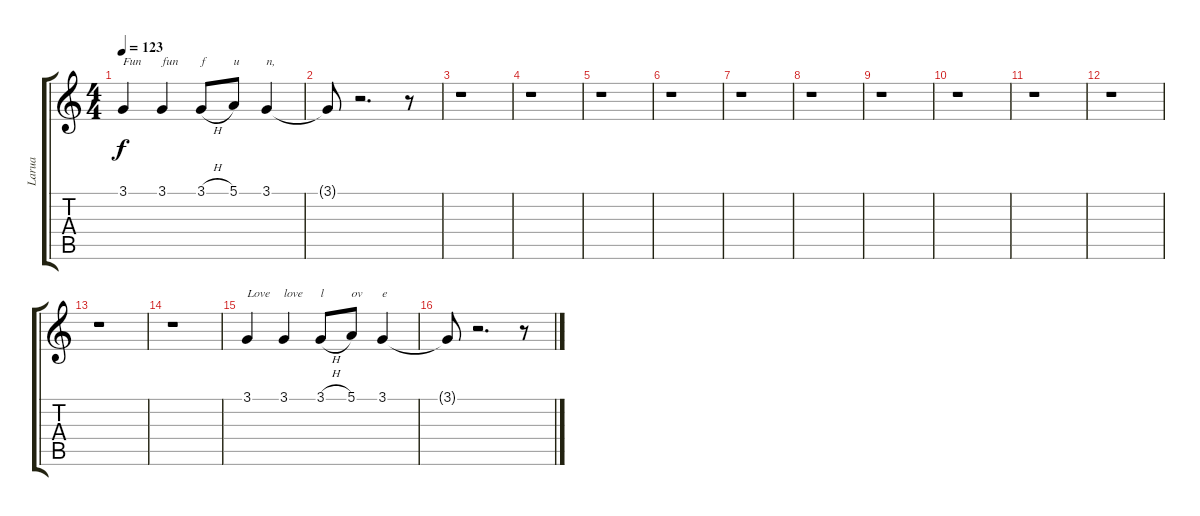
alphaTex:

\track ("Larua" "Larua") {instrument flute}
\staff {score tabs}
\tuning (E4 B3 G3 D3 A2 E2) {hide}
\ts (4 4)
\tempo 123
\clef g2
\ks c
3.1.4{txt "Fun" dy f} 3.1.4{txt "fun"} 3.1{h}.8{txt "f"} 5.1.8{txt "u"} 3.1.4{txt "n,"} |
3.1{t}.8 r.2{d} r.8 |
r.1 |
r.1 |
r.1 |
r.1 |
r.1 |
r.1 |
r.1 |
r.1 |
r.1 |
r.1 |
r.1 |
r.1 |
3.1.4{txt "Love"} 3.1.4{txt "love"} 3.1{h}.8{txt "l"} 5.1.8{txt "ov"} 3.1.4{txt "e"} |
3.1{t}.8 r.2{d} r.8
